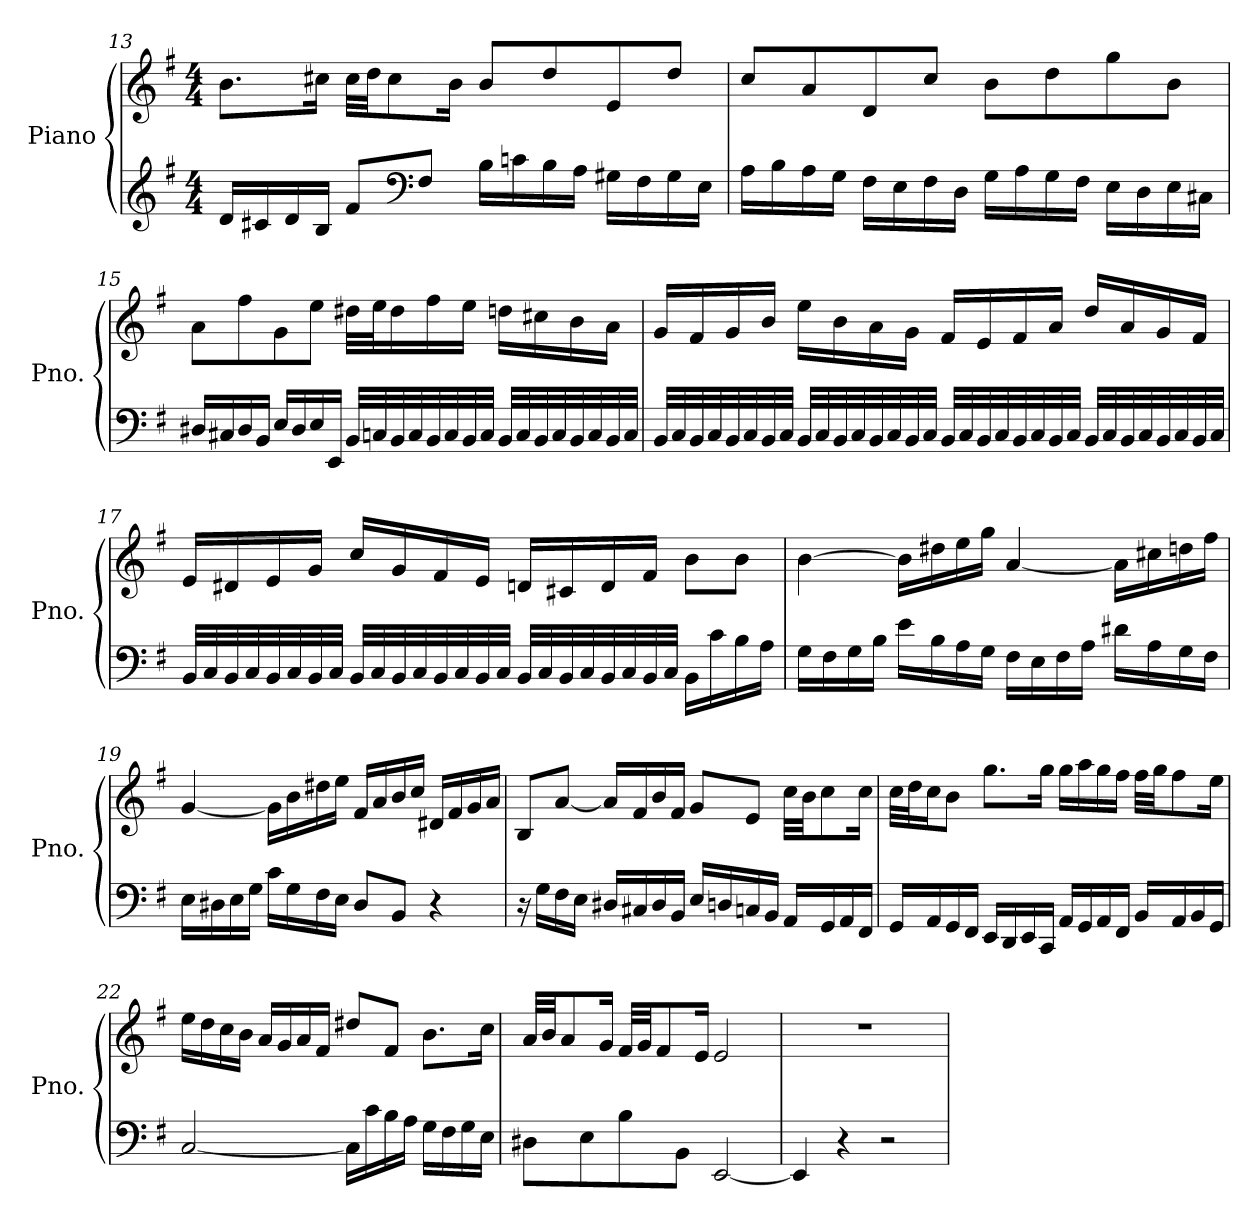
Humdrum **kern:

**kern	**kern
*part2	*part1
*staff2	*staff1
*I"Piano	*I"Piano
*I'Pno.	*I'Pno.
!!LO:LB:g=z
*clefG2	*clefG2
*k[f#]	*k[f#]
*M4/4	*M4/4
=13	=13
16d/LL	8.b\L
16c#X/	.
16d/	.
16B/JJ	16cc#X\Jk
8f#/L	32cc#\LLL
.	32dd\JJ
.	8cc#\
*clefF4	*
8F#/J	.
.	16b\Jk
16B\LL	8b/L
16cn\	.
16B\	8dd/
16A\JJ	.
16G#X\LL	8e/
16F#\	.
16G#\	8dd/J
16E\JJ	.
=14	=14
16A\LL	8cc/L
16B\	.
16A\	8a/
16G\JJ	.
16F#\LL	8d/
16E\	.
16F#\	8cc/J
16D\JJ	.
16G\LL	8b\L
16A\	.
16G\	8dd\
16F#\JJ	.
16E\LL	8gg\
16D\	.
16E\	8b\J
16C#X\JJ	.
!!LO:LB:g=z
=15	=15
16D#X/LL	8a\L
16C#X/	.
16D#/	8ff#\
16BB/JJ	.
16E/LL	8g\
16D#/	.
16E/	8ee\J
16EE/JJ	.
32BB/LLL	32dd#X\LLL
32Cn/	32ee\J
32BB/	16dd#\
32C/	.
32BB/	16ff#\
32C/	.
32BB/	16ee\JJ
32C/JJJ	.
32BB/LLL	16ddn\LL
32C/	.
32BB/	16cc#X\
32C/	.
32BB/	16b\
32C/	.
32BB/	16a\JJ
32C/JJJ	.
!!LO:LB:g=z
=16	=16
32BB/LLL	16g/LL
32C/	.
32BB/	16f#/
32C/	.
32BB/	16g/
32C/	.
32BB/	16b/JJ
32C/JJJ	.
32BB/LLL	16ee\LL
32C/	.
32BB/	16b\
32C/	.
32BB/	16a\
32C/	.
32BB/	16g\JJ
32C/JJJ	.
32BB/LLL	16f#/LL
32C/	.
32BB/	16e/
32C/	.
32BB/	16f#/
32C/	.
32BB/	16a/JJ
32C/JJJ	.
32BB/LLL	16dd/LL
32C/	.
32BB/	16a/
32C/	.
32BB/	16g/
32C/	.
32BB/	16f#/JJ
32C/JJJ	.
!!LO:LB:g=z
=17	=17
32BB/LLL	16e/LL
32C/	.
32BB/	16d#X/
32C/	.
32BB/	16e/
32C/	.
32BB/	16g/JJ
32C/JJJ	.
32BB/LLL	16cc/LL
32C/	.
32BB/	16g/
32C/	.
32BB/	16f#/
32C/	.
32BB/	16e/JJ
32C/JJJ	.
32BB/LLL	16dn/LL
32C/	.
32BB/	16c#X/
32C/	.
32BB/	16d/
32C/	.
32BB/	16f#/JJ
32C/JJJ	.
16BB\LL	8b\L
16c\	.
16B\	8b\J
16A\JJ	.
!!LO:LB:g=z
=18	=18
16G\LL	[4b\
16F#\	.
16G\	.
16B\JJ	.
16e\LL	16b\LL]
16B\	16dd#X\
16A\	16ee\
16G\JJ	16gg\JJ
16F#\LL	[4a/
16E\	.
16F#\	.
16A\JJ	.
16d#X\LL	16a\LL]
16A\	16cc#X\
16G\	16ddn\
16F#\JJ	16ff#\JJ
=19	=19
16E\LL	[4g/
16D#X\	.
16E\	.
16G\JJ	.
16c\LL	16g\LL]
16G\	16b\
16F#\	16dd#X\
16E\JJ	16ee\JJ
8D#/L	16f#/LL
.	16a/
8BB/J	16b/
.	16cc/JJ
4r	16d#X/LL
.	16f#/
.	16g/
.	16a/JJ
!!LO:PB:g=z
=20	=20
16r	8B/L
16G\LL	.
16F#\	[8a/J
16E\JJ	.
16D#X/LL	16a/LL]
16C#X/	16f#/
16D#/	16b/
16BB/JJ	16f#/JJ
16E/LL	8g/L
16Dn/	.
16Cn/	8e/J
16BB/JJ	.
16AA/LL	32cc\LLL
.	32b\JJ
16GG/	8cc\
16AA/	.
16FF#/JJ	16cc\Jk
=21	=21
16GG/LL	32cc\LLL
.	32dd\J
16AA/	16cc\J
16GG/	8b\J
16FF#/JJ	.
16EE/LL	8.gg\L
16DD/	.
16EE/	.
16CC/JJ	16gg\Jk
16AA/LL	16gg\LL
16GG/	16aa\
16AA/	16gg\
16FF#/JJ	16ff#\JJ
16BB/LL	32ff#\LLL
.	32gg\JJ
16AA/	8ff#\
16BB/	.
16GG/JJ	16ee\Jk
!!LO:LB:g=z
=22	=22
[2C/	16ee\LL
.	16dd\
.	16cc\
.	16b\JJ
.	16a/LL
.	16g/
.	16a/
.	16f#/JJ
16C\LL]	8dd#X/L
16c\	.
16B\	8f#/J
16A\JJ	.
16G\LL	8.b\L
16F#\	.
16G\	.
16E\JJ	16cc\Jk
=23	=23
8D#X\L	32a/LLL
.	32b/JJ
.	8a/
8E\	.
.	16g/Jk
8B\	32f#/LLL
.	32g/JJ
.	8f#/
8BB\J	.
.	16e/Jk
[2EE/	2e/
=24	=24
4EE/]	1r
4r	.
2r	.
=	=
*-	*-
